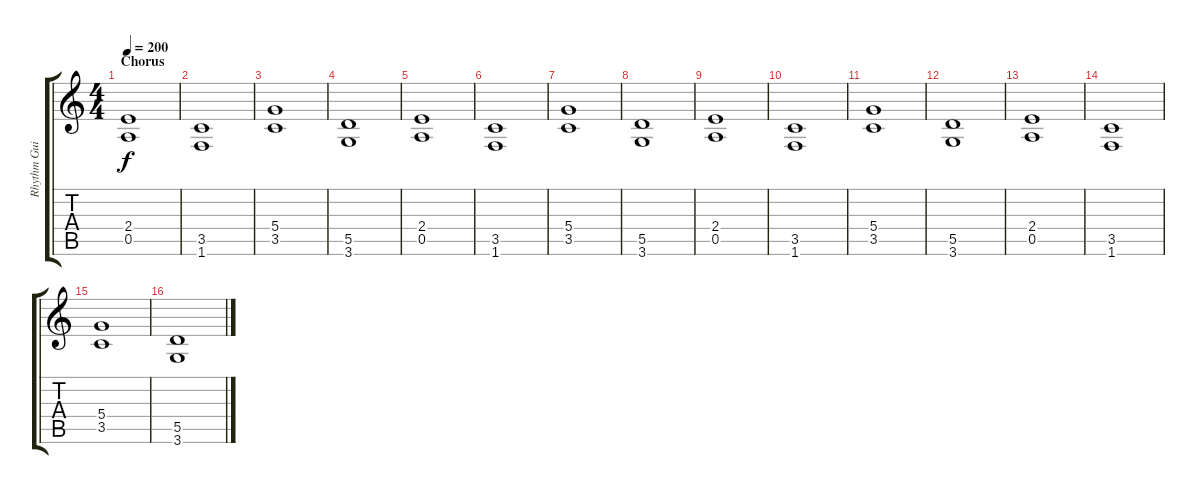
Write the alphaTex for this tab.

\track ("Rhythm Guitar 1" "Rhythm Gui") {instrument distortionguitar}
\staff {score tabs}
\tuning (E4 B3 G3 D3 A2 E2) {hide}
\ts (4 4)
\section ("" "Chorus")
\tempo 200
\clef g2
\ks c
(2.4 0.5).1{dy f} |
(3.5 1.6).1 |
(5.4 3.5).1 |
(5.5 3.6).1 |
(2.4 0.5).1 |
(3.5 1.6).1 |
(5.4 3.5).1 |
(5.5 3.6).1 |
(2.4 0.5).1 |
(3.5 1.6).1 |
(5.4 3.5).1 |
(5.5 3.6).1 |
(2.4 0.5).1 |
(3.5 1.6).1 |
(5.4 3.5).1 |
(5.5 3.6).1
